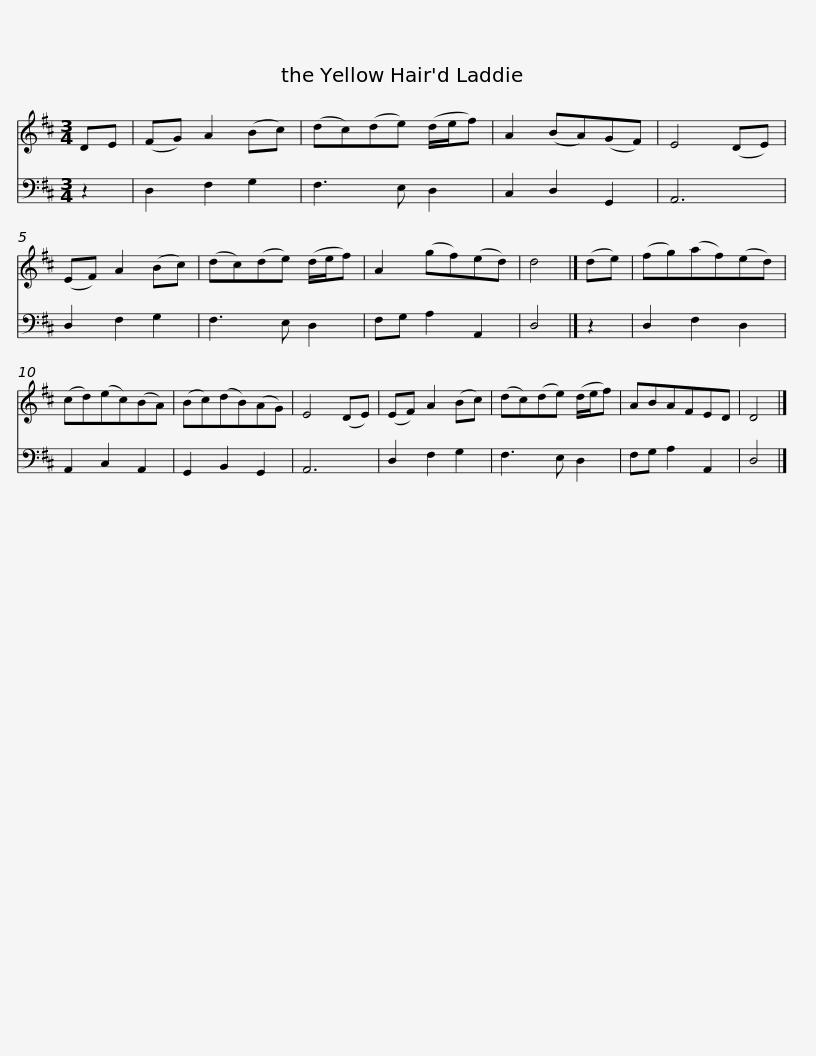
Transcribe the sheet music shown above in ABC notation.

X:1
%%score 1 2
L:1/8
M:3/4
I:linebreak $
K:D
V:1 treble
V:2 bass
V:1
 DE | (FG) A2 (Bc) | (dc)(de) (d/e/f) | A2 (BA)(GF) | E4 (DE) | %5
 (EF) A2 (Bc) | (dc)(de) (d/e/f) | A2 (gf)(ed) | d4 |]$ (de) | %10
 (fg)(af)(ed) | (cd)(ec)(BA) | (Bc)(dB)(AG) | E4 (DE) | (EF) A2 (Bc) | %15
 (dc)(de) (d/e/f) | ABAFED | D4 |] %18
V:2
 z2 | D,2 F,2 G,2 | F,3 E, D,2 | C,2 D,2 G,,2 | A,,6 | %5
 D,2 F,2 G,2 | F,3 E, D,2 | F,G, A,2 A,,2 | D,4 |]$ z2 | %10
 D,2 F,2 D,2 | A,,2 C,2 A,,2 | G,,2 B,,2 G,,2 | A,,6 | D,2 F,2 G,2 | %15
 F,3 E, D,2 | F,G, A,2 A,,2 | D,4 |] %18
